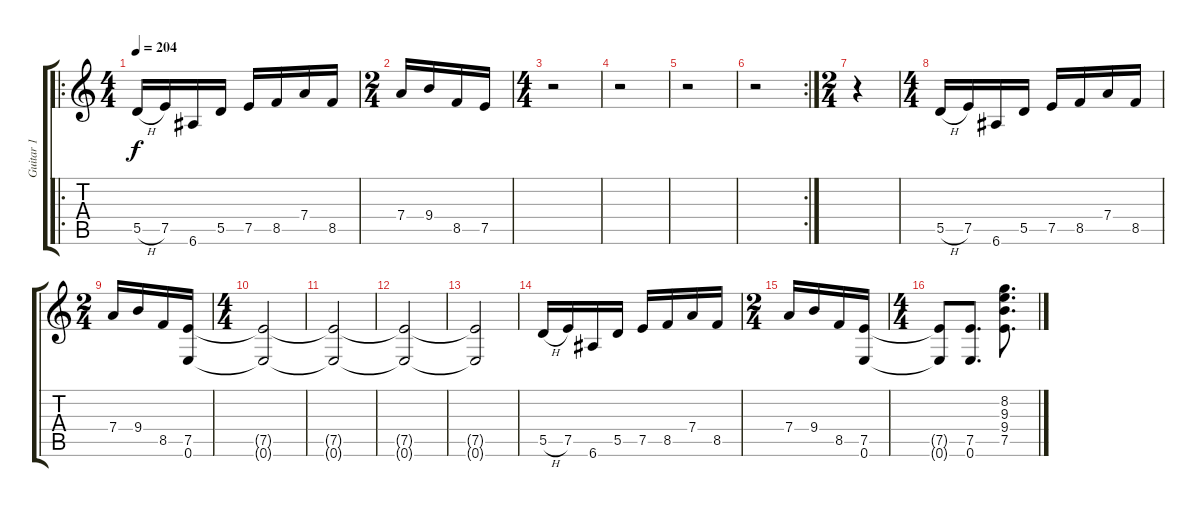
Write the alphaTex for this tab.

\track ("Guitar 1" "Guitar 1") {instrument distortionguitar}
\staff {score tabs}
\tuning (E4 B3 G3 D3 A2 E2) {hide}
\ro
\ts (4 4)
\tempo 204
\clef g2
\ks c
5.5{h}.16{dy f instrument distortionguitar} 7.5.16 6.6.16 5.5.16 7.5.16 8.5.16 7.4.16 8.5.16 |
\ts (2 4)
7.4.16 9.4.16 8.5.16 7.5.16 |
\ts (4 4)
r.2 |
r.2 |
r.2 |
\rc 2
r.2 |
\ts (2 4)
r.4 |
\ts (4 4)
5.5{h}.16 7.5.16 6.6.16 5.5.16 7.5.16 8.5.16 7.4.16 8.5.16 |
\ts (2 4)
7.4.16 9.4.16 8.5.16 (7.5 0.6).16 |
\ts (4 4)
(7.5{t} 0.6{t}).2 |
(7.5{t} 0.6{t}).2 |
(7.5{t} 0.6{t}).2 |
(7.5{t} 0.6{t}).2 |
5.5{h}.16 7.5.16 6.6.16 5.5.16 7.5.16 8.5.16 7.4.16 8.5.16 |
\ts (2 4)
7.4.16 9.4.16 8.5.16 (7.5 0.6).16 |
\ts (4 4)
(7.5{t} 0.6{t}).8 (7.5 0.6).8{d} (8.2 9.3 9.4 7.5).8{d}
